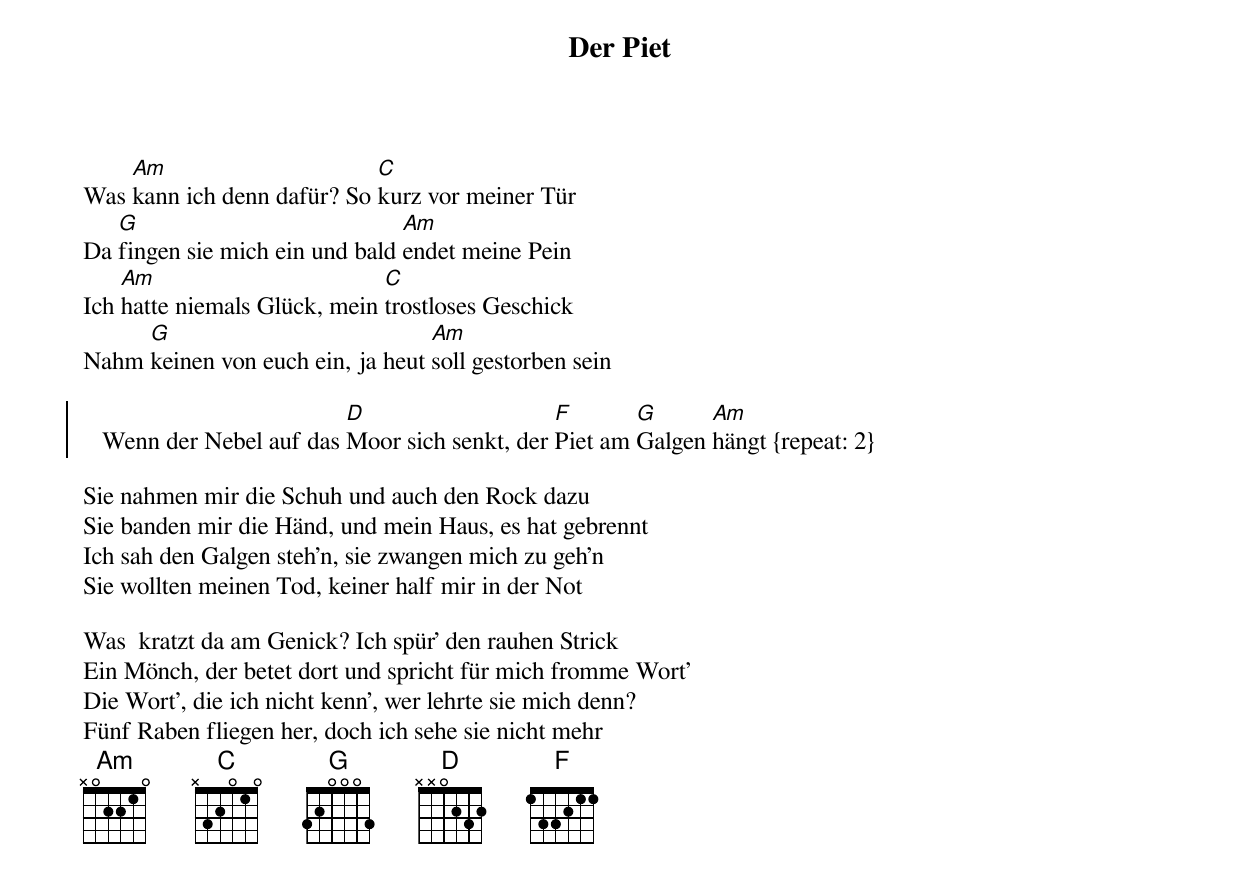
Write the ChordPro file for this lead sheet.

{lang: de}
{title: Der Piet}
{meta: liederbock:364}

Was [Am]kann ich denn dafür? So [C]kurz vor meiner Tür
Da [G]fingen sie mich ein und bald [Am]endet meine Pein
Ich [Am]hatte niemals Glück, mein [C]trostloses Geschick
Nahm [G]keinen von euch ein, ja heut [Am]soll gestorben sein

{soc}
   Wenn der Nebel auf das [D]Moor sich senkt, der [F]Piet am [G]Galgen [Am]hängt {repeat: 2}
{eoc}

Sie nahmen mir die Schuh und auch den Rock dazu
Sie banden mir die Händ, und mein Haus, es hat gebrennt
Ich sah den Galgen steh'n, sie zwangen mich zu geh'n
Sie wollten meinen Tod, keiner half mir in der Not

Was  kratzt da am Genick? Ich spür' den rauhen Strick
Ein Mönch, der betet dort und spricht für mich fromme Wort'
Die Wort', die ich nicht kenn', wer lehrte sie mich denn?
Fünf Raben fliegen her, doch ich sehe sie nicht mehr
